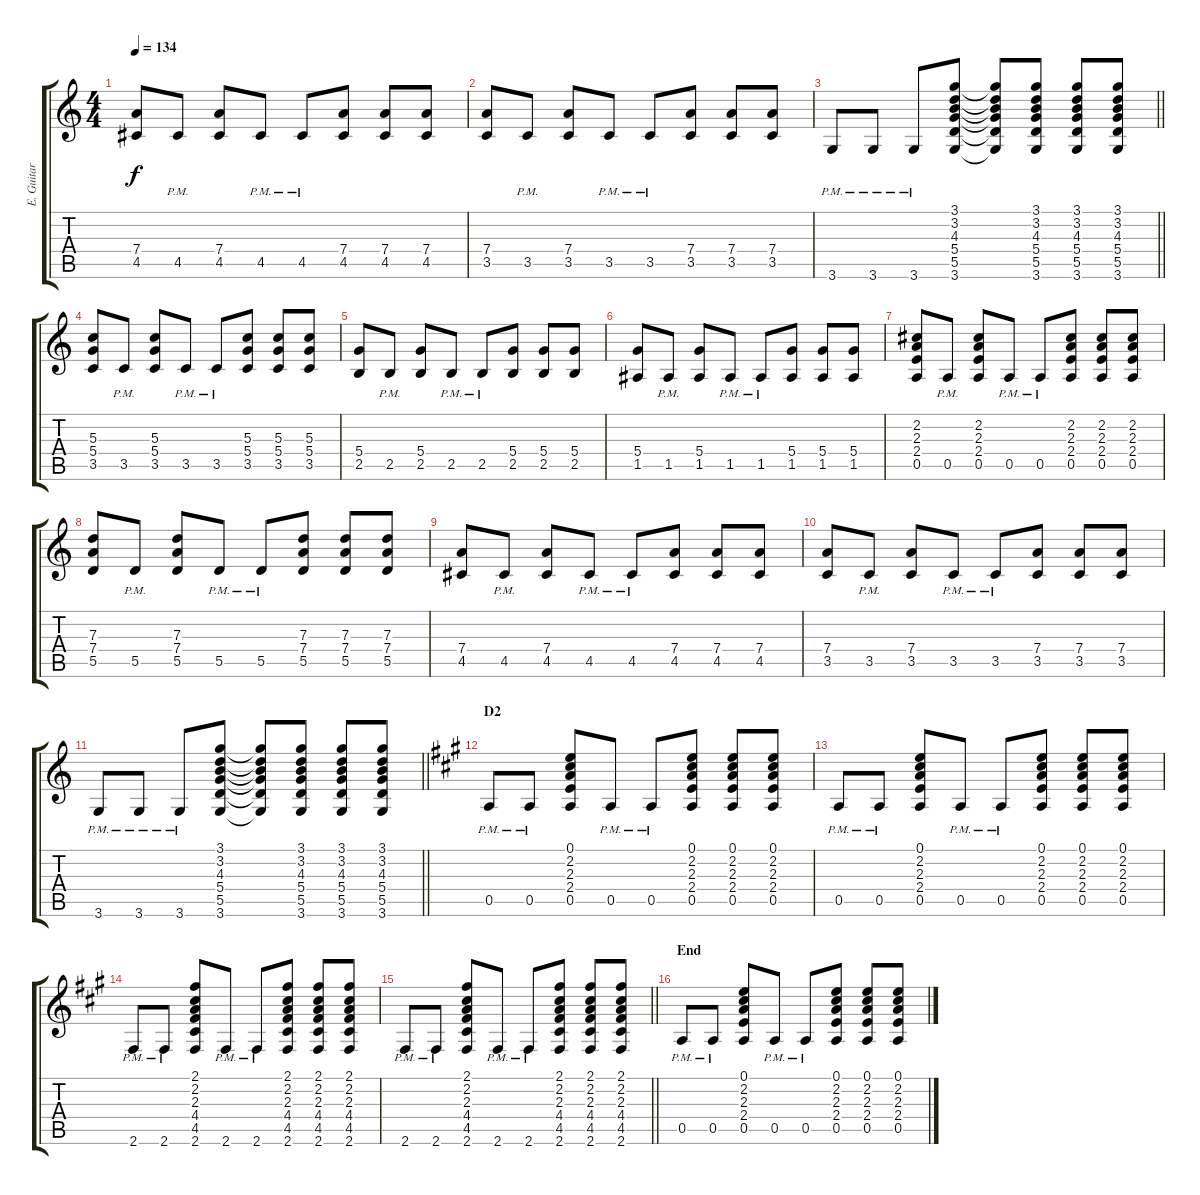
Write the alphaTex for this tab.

\track ("E. Guitar" "E. Guitar") {instrument overdrivenguitar}
\staff {score tabs}
\tuning (E4 B3 G3 D3 A2 E2) {hide}
\ts (4 4)
\tempo 134
\clef g2
\ks c
(7.4 4.5).8{dy f} 4.5{pm}.8 (7.4 4.5).8 4.5{pm}.8 4.5{pm}.8 (7.4 4.5).8 (7.4 4.5).8 (7.4 4.5).8 |
(7.4 3.5).8 3.5{pm}.8 (7.4 3.5).8 3.5{pm}.8 3.5{pm}.8 (7.4 3.5).8 (7.4 3.5).8 (7.4 3.5).8 |
\barLineRight lightlight
3.6{pm}.8 3.6{pm}.8 3.6{pm}.8 (3.1 3.2 4.3 5.4 5.5 3.6).8 (3.1{t} 3.2{t} 4.3{t} 5.4{t} 5.5{t} 3.6{t}).8 (3.1 3.2 4.3 5.4 5.5 3.6).8 (3.1 3.2 4.3 5.4 5.5 3.6).8 (3.1 3.2 4.3 5.4 5.5 3.6).8 |
(5.3 5.4 3.5).8 3.5{pm}.8 (5.3 5.4 3.5).8 3.5{pm}.8 3.5{pm}.8 (5.3 5.4 3.5).8 (5.3 5.4 3.5).8 (5.3 5.4 3.5).8 |
(5.4 2.5).8 2.5{pm}.8 (5.4 2.5).8 2.5{pm}.8 2.5{pm}.8 (5.4 2.5).8 (5.4 2.5).8 (5.4 2.5).8 |
(5.4 1.5).8 1.5{pm}.8 (5.4 1.5).8 1.5{pm}.8 1.5{pm}.8 (5.4 1.5).8 (5.4 1.5).8 (5.4 1.5).8 |
(2.2 2.3 2.4 0.5).8 0.5{pm}.8 (2.2 2.3 2.4 0.5).8 0.5{pm}.8 0.5{pm}.8 (2.2 2.3 2.4 0.5).8 (2.2 2.3 2.4 0.5).8 (2.2 2.3 2.4 0.5).8 |
(7.3 7.4 5.5).8 5.5{pm}.8 (7.3 7.4 5.5).8 5.5{pm}.8 5.5{pm}.8 (7.3 7.4 5.5).8 (7.3 7.4 5.5).8 (7.3 7.4 5.5).8 |
(7.4 4.5).8 4.5{pm}.8 (7.4 4.5).8 4.5{pm}.8 4.5{pm}.8 (7.4 4.5).8 (7.4 4.5).8 (7.4 4.5).8 |
(7.4 3.5).8 3.5{pm}.8 (7.4 3.5).8 3.5{pm}.8 3.5{pm}.8 (7.4 3.5).8 (7.4 3.5).8 (7.4 3.5).8 |
\barLineRight lightlight
3.6{pm}.8 3.6{pm}.8 3.6{pm}.8 (3.1 3.2 4.3 5.4 5.5 3.6).8 (3.1{t} 3.2{t} 4.3{t} 5.4{t} 5.5{t} 3.6{t}).8 (3.1 3.2 4.3 5.4 5.5 3.6).8 (3.1 3.2 4.3 5.4 5.5 3.6).8 (3.1 3.2 4.3 5.4 5.5 3.6).8 |
\section ("" "D2")
\ks a
0.5{pm}.8 0.5{pm}.8 (0.1 2.2 2.3 2.4 0.5).8 0.5{pm}.8 0.5{pm}.8 (0.1 2.2 2.3 2.4 0.5).8 (0.1 2.2 2.3 2.4 0.5).8 (0.1 2.2 2.3 2.4 0.5).8 |
0.5{pm}.8 0.5{pm}.8 (0.1 2.2 2.3 2.4 0.5).8 0.5{pm}.8 0.5{pm}.8 (0.1 2.2 2.3 2.4 0.5).8 (0.1 2.2 2.3 2.4 0.5).8 (0.1 2.2 2.3 2.4 0.5).8 |
2.6{pm}.8 2.6{pm}.8 (2.1 2.2 2.3 4.4 4.5 2.6).8 2.6{pm}.8 2.6{pm}.8 (2.1 2.2 2.3 4.4 4.5 2.6).8 (2.1 2.2 2.3 4.4 4.5 2.6).8 (2.1 2.2 2.3 4.4 4.5 2.6).8 |
\barLineRight lightlight
2.6{pm}.8 2.6{pm}.8 (2.1 2.2 2.3 4.4 4.5 2.6).8 2.6{pm}.8 2.6{pm}.8 (2.1 2.2 2.3 4.4 4.5 2.6).8 (2.1 2.2 2.3 4.4 4.5 2.6).8 (2.1 2.2 2.3 4.4 4.5 2.6).8 |
\section ("" "End")
0.5{pm}.8 0.5{pm}.8 (0.1 2.2 2.3 2.4 0.5).8 0.5{pm}.8 0.5{pm}.8 (0.1 2.2 2.3 2.4 0.5).8 (0.1 2.2 2.3 2.4 0.5).8 (0.1 2.2 2.3 2.4 0.5).8
